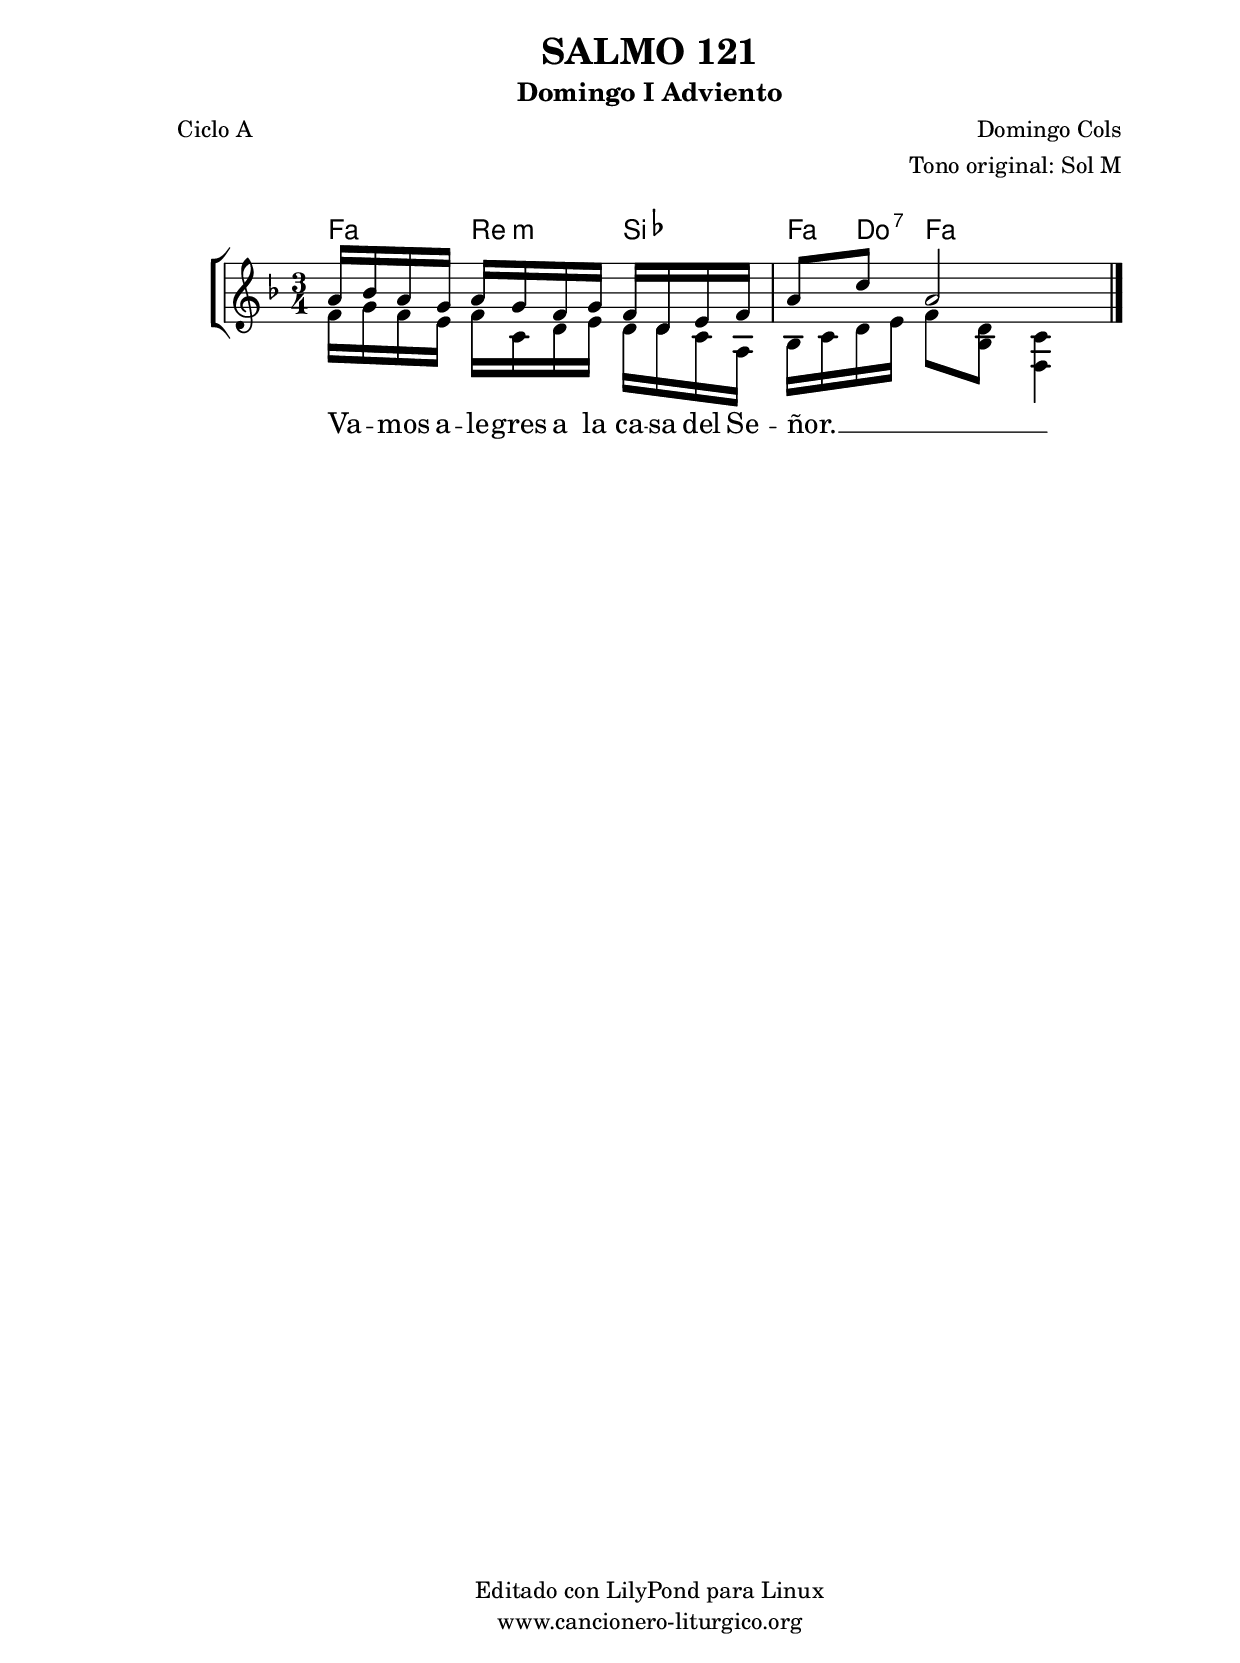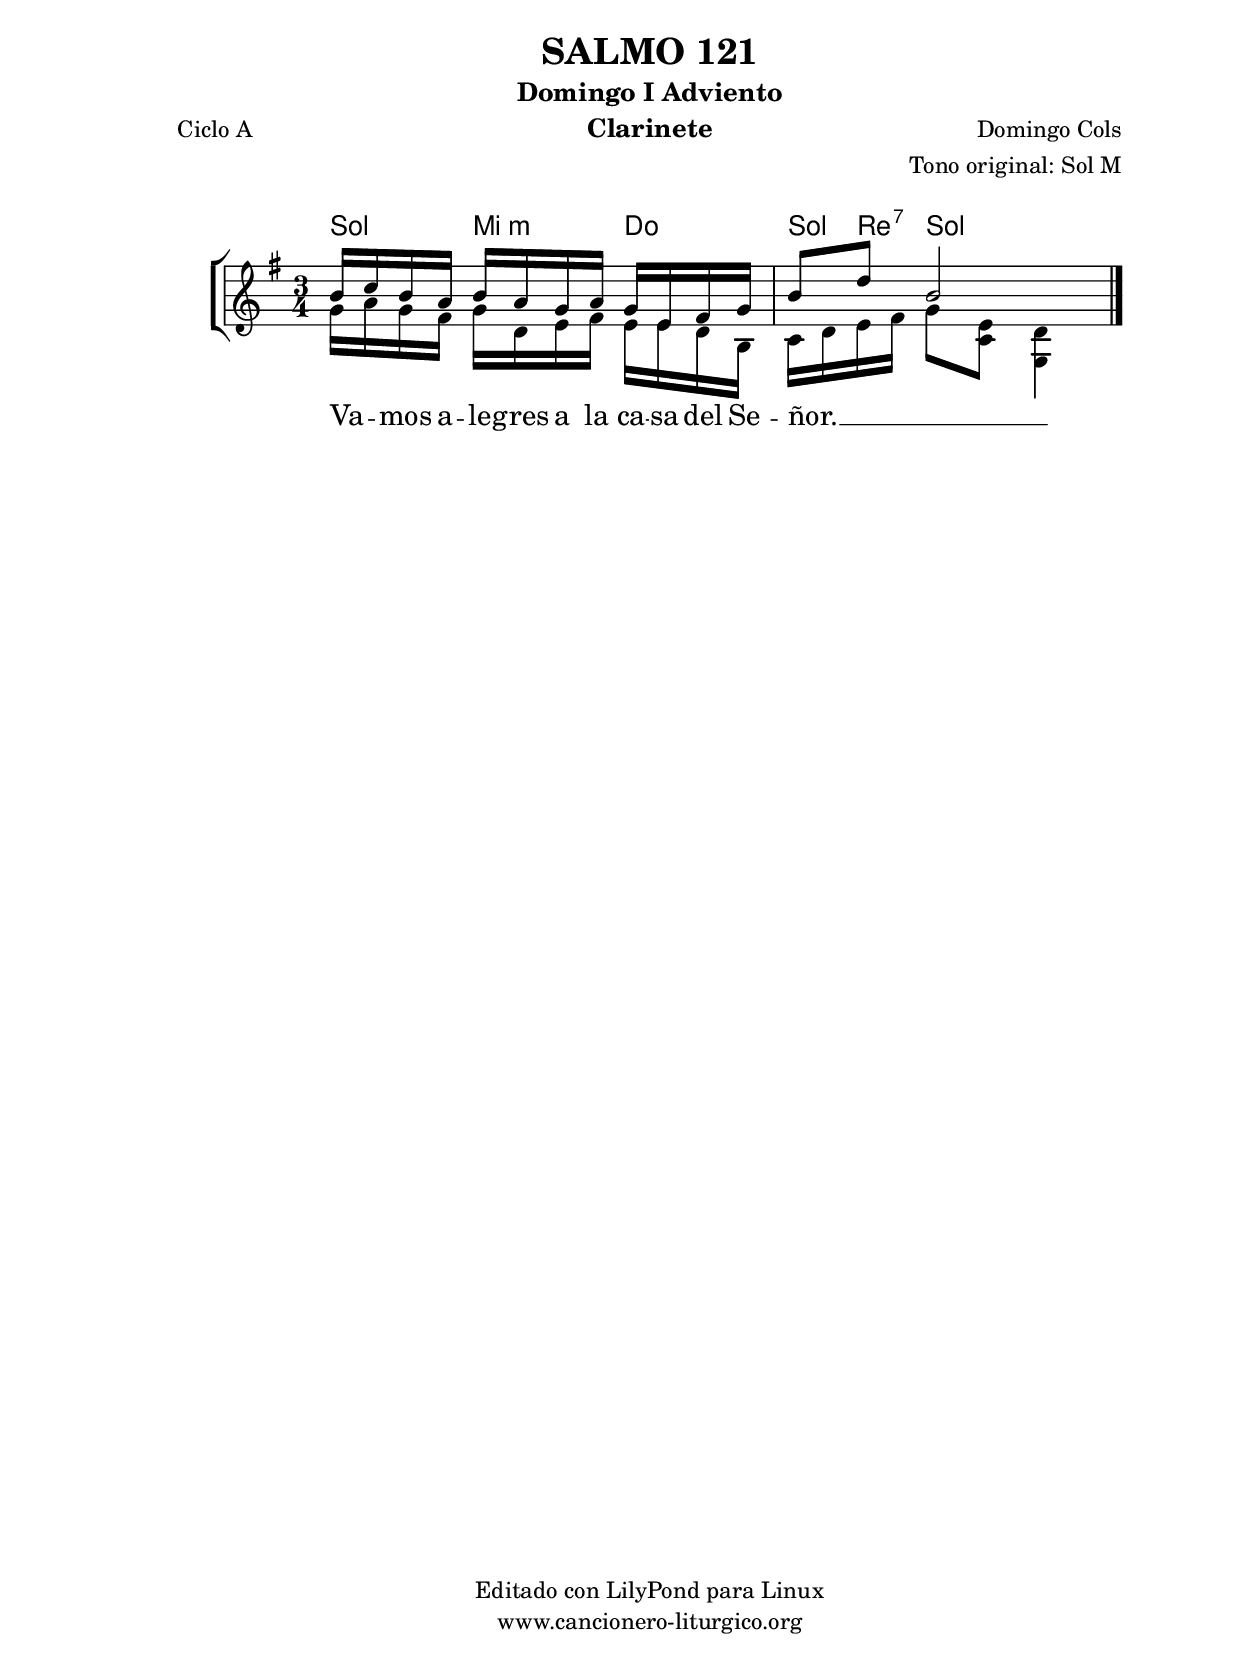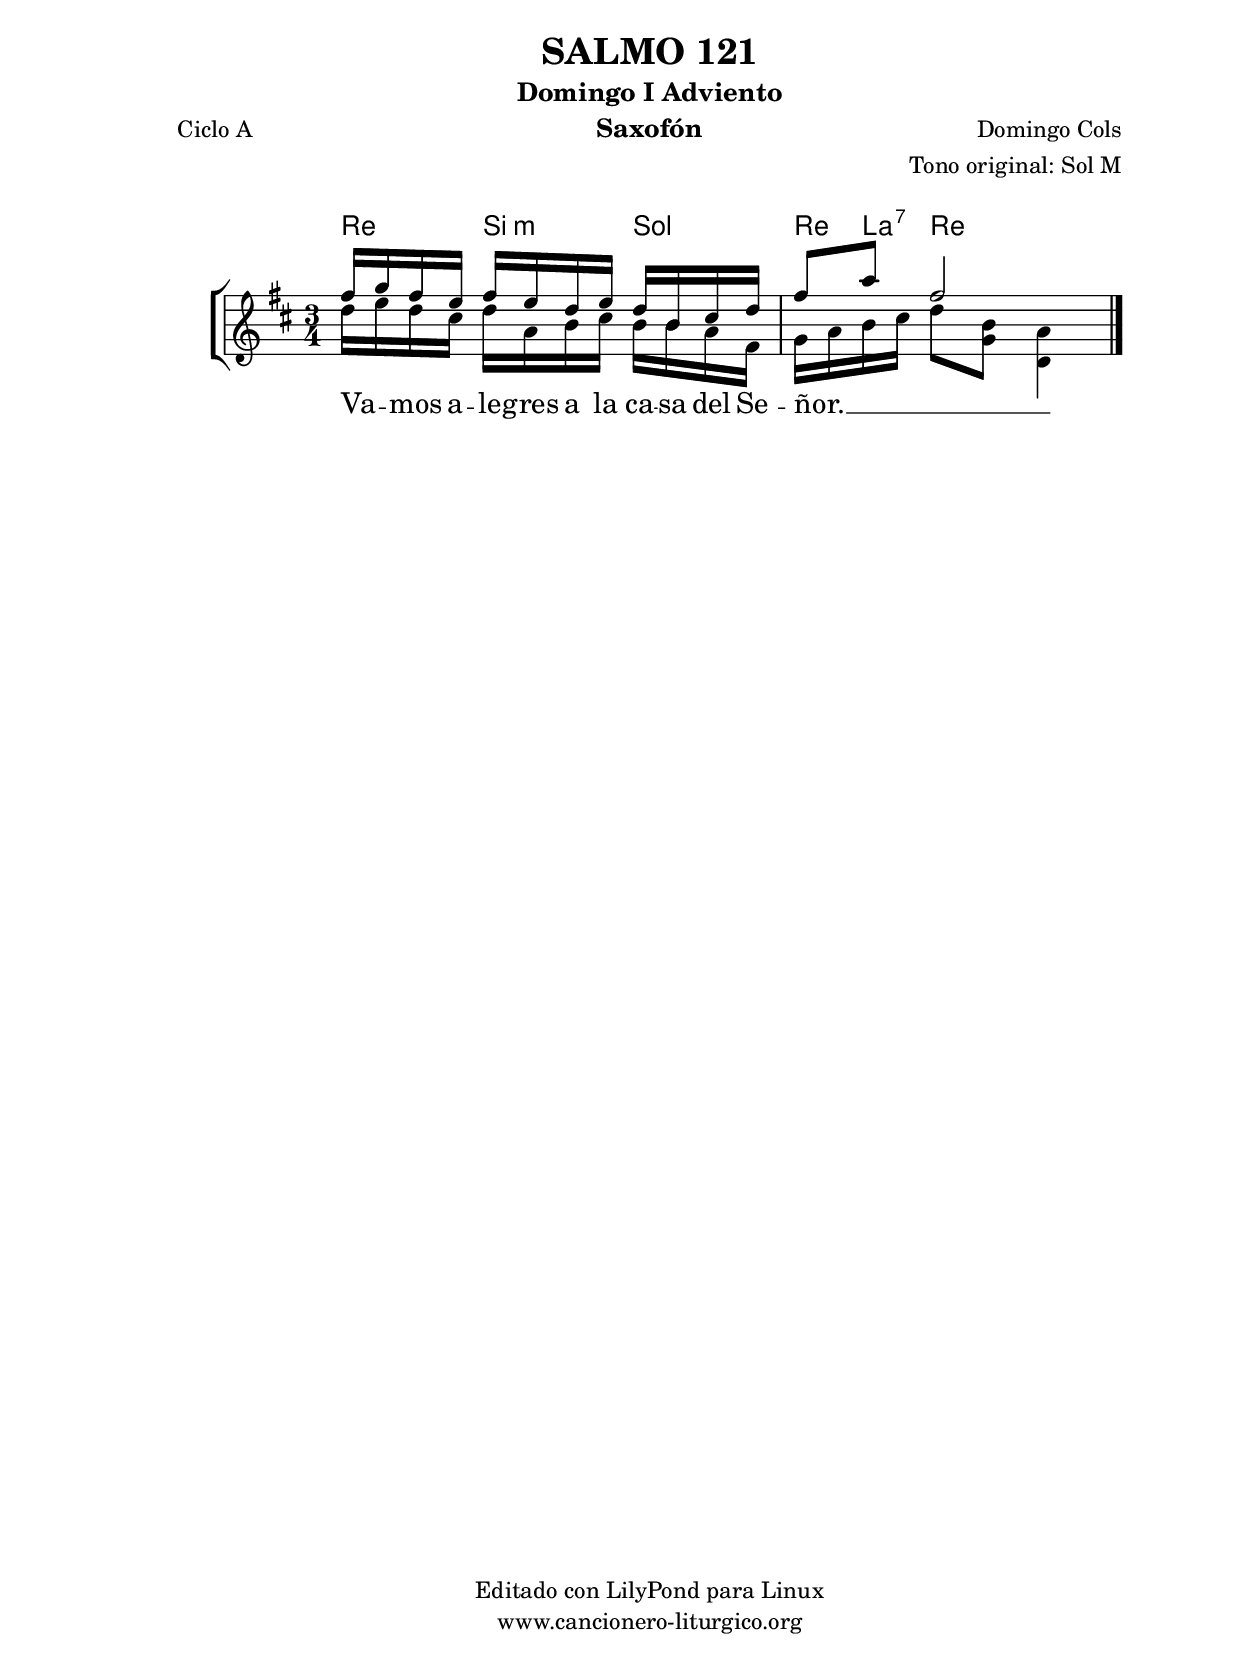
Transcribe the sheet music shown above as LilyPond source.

%
%para convertir .midi en .wav:
%timidity filename.midi -Ow -o finename.wav
%
%
%Para convertir de .wav a .mp3:
%lame -h -m j filename.wav
%
%
%para escuchar el midi:
%timidity nombrefichero.midi
%


%versión de lilypond para la que se ha escrito esta partitura:
\version "2.16.0"

	%Tamaño papel
	#(set-default-paper-size "a4")
	%Tamaño partitura
	#(set-global-staff-size 20)
	%No responde al pulsar sobre una nota
	#(ly:set-option 'point-and-click #f)

%parámetros del encabezamiento:
\header {
	title = "SALMO 121"
	subtitle = "Domingo I Adviento"
	composer = "Domingo Cols"
	poet = "Ciclo A"
	meter = ""
	arranger = "Tono original: Sol M"
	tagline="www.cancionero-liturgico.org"
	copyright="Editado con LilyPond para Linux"
	}

%parámetros asociados al papel:
\paper  {
	oddHeaderMarkup = \markup {\fill-line { \on-the-fly #not-first-page \fromproperty #'header:title \on-the-fly #not-first-page \fromproperty #'header:composer }}
	evenHeaderMarkup = \markup {\fill-line { \fromproperty #'header:composer \fromproperty #'header:title }}
	#(set-paper-size "a4")
	print-page-number = ##f
	first-page-number = 1
	print-first-page-number = ##f
%	head-separation = 3.0 \cm
	top-margin = 2.0 \cm
	bottom-margin = 0.5\cm
%%%	bottom-margin = -1.0\cm
	left-margin = 3.0 \cm
	line-width = 16.0 \cm 
	indent = 8\mm
	interscoreline = 2.\mm
	between-system-space = 15\mm
%	para que las partituras no llenen la hoja:
	ragged-bottom = ##t
%	idem para la última hoja:
	ragged-last-bottom = ##f
%	para que las partituras llenen el ancho del papel:
	ragged-last = ##f
	after-title-space = 2.5 \cm
%page-count=1
%system-count=8

	%Flexible Vertical Spacing
%	markup-markup-spacing =
%	#'((basic-distance . 15) (minimum-distance . 15) (padding . 3))
	markup-system-spacing =
	#'((basic-distance . 15) (minimum-distance . 15) (padding . 3))
	system-system-spacing =
	#'((basic-distance . 15) (minimum-distance . 15) (padding . 3))
	score-system-spacing =
	#'((basic-distance . 15) (minimum-distance . 15) (padding . 5))
%	top-system-spacing = % header
%	#'((basic-distance . 8) (minimum-distance . 0) (padding . 3))
%	top-markup-spacing =
%	#'((basic-distance . 20) (minimum-distance . 20) (padding . 3))
	last-bottom-spacing = % footer
	#'((basic-distance . 5) (minimum-distance . 5) (padding . 3))
%	score-markup-spacing =
%	#'((basic-distance . 16) (minimum-distance . 13) (padding . 3))

	}


%parámetros que afectan a toda la partitura:
global =  {
	%clave de sol (G):
	\clef G
	%armadura:
%	\transpose aes g
	\key f \major
	\tempo 8=80
	\set Score.tempoHideNote = ##t
	}


acordes = {
	\italianChords
	\chordmode {
%	\transpose aes g
{

f4 d:m bes f8 c:7 f4 f

	}
	}
}

melodia = 
%	\transpose aes g
{
	\relative c''{

\time 3/4
<<
\new Voice = "arriba" {
\voiceOne
a16 bes a g a g f g f d e f
a8 c a2
}
\new Voice = "abajo" {
\voiceTwo
f16 g f e f c d e d d c a
bes16 c d e f8 <d bes> <c f,>4
}
>>

	\bar "|."
	}
	}


texto = \lyricmode {
Va -- _ mos a -- le -- gres a la ca -- sa del Se -- ñor. __ _ _ _ _ _ _
	}


acordesStaff = \context ChordNames = acordesStaff <<
	\set chordChanges = ##t
	\acordes
	>>


vozStaff = \context Voice = vozStaff
\with {\consists "Ambitus_engraver"}
<<
%	\set Staff.instrumentName = ""
%	\set Staff.shortInstrumentName = ""
%	\set Staff.midiInstrument = #"clarinet"
%	\set Staff.midiInstrument = #"cello"
%	\set Staff.midiInstrument = #"flute"
	\set Staff.midiInstrument = #"electric guitar (jazz)"
%	\set Staff.midiInstrument = #"english horn"
%	\set Staff.midiInstrument = #"violin"
%	\set Staff.midiInstrument = #"glockenspiel"
	\set Staff.midiMinimumVolume = #0.7
	\set Staff.midiMaximumVolume = #0.9
	\global
	\melodia
	>>


textoStaff = \context Lyrics = textoStaff <<
	\lyricsto abajo \texto
	>>

\book {
	\score {
		\context ChoirStaff {
			\override StaffGroup.SystemStartBracket #'collapse-height = #1
			\override Score.SystemStartBar #'collapse-height = #1
			<<
			\acordesStaff
			\vozStaff
			\textoStaff
			>>
			}
		\layout {
	    		\context {
				\Lyrics
				\override LyricText #'font-size = #2
				}
	   		 \context {
				\Score
				%fontSize = #3
				\override StaffSymbol #'staff-space = #(magstep +3)
				%\override Beam #'thickness = #0.55
				%\override SpacingSpanner #'spacing-increment = #1.0
				%\override Slur #'height-limit = #1.5
				}
			}
		}
	\score {
		\unfoldRepeats
		\context ChoirStaff {
			<<
			\acordesStaff
			\vozStaff
			>>
			}
		\midi {
	  		\context {
	  			\Score
				tempoWholesPerMinute = #(ly:make-moment 70 4)
				}
			}
		}
	}

%Partitura para clarinete
#(define output-suffix "C")
\book {
	\header{
		instrument = "Clarinete"
		}
	\score {
		\context ChoirStaff {
			\override StaffGroup.SystemStartBracket #'collapse-height = #1
			\override Score.SystemStartBar #'collapse-height = #1
\transpose c d
			<<
			\acordesStaff
			\vozStaff
			\textoStaff
			>>
			}
		\layout {
	    		\context {
				\Lyrics
				\override LyricText #'font-size = #2
				}
	   		 \context {
				\Score
				%fontSize = #3
				\override StaffSymbol #'staff-space = #(magstep +3)
				%\override Beam #'thickness = #0.55
				%\override SpacingSpanner #'spacing-increment = #1.0
				%\override Slur #'height-limit = #1.5
				}
			}
		}
	}

%Partitura para saxofón
#(define output-suffix "S")
\book {
	\header{
		instrument = "Saxofón"
		}
	\score {
		\context ChoirStaff {
			\override StaffGroup.SystemStartBracket #'collapse-height = #1
			\override Score.SystemStartBar #'collapse-height = #1
\transpose c a
			<<
			\acordesStaff
			\vozStaff
			\textoStaff
			>>
			}
		\layout {
	    		\context {
				\Lyrics
				\override LyricText #'font-size = #2
				}
	   		 \context {
				\Score
				%fontSize = #3
				\override StaffSymbol #'staff-space = #(magstep +3)
				%\override Beam #'thickness = #0.55
				%\override SpacingSpanner #'spacing-increment = #1.0
				%\override Slur #'height-limit = #1.5
				}
			}
		}
	}

